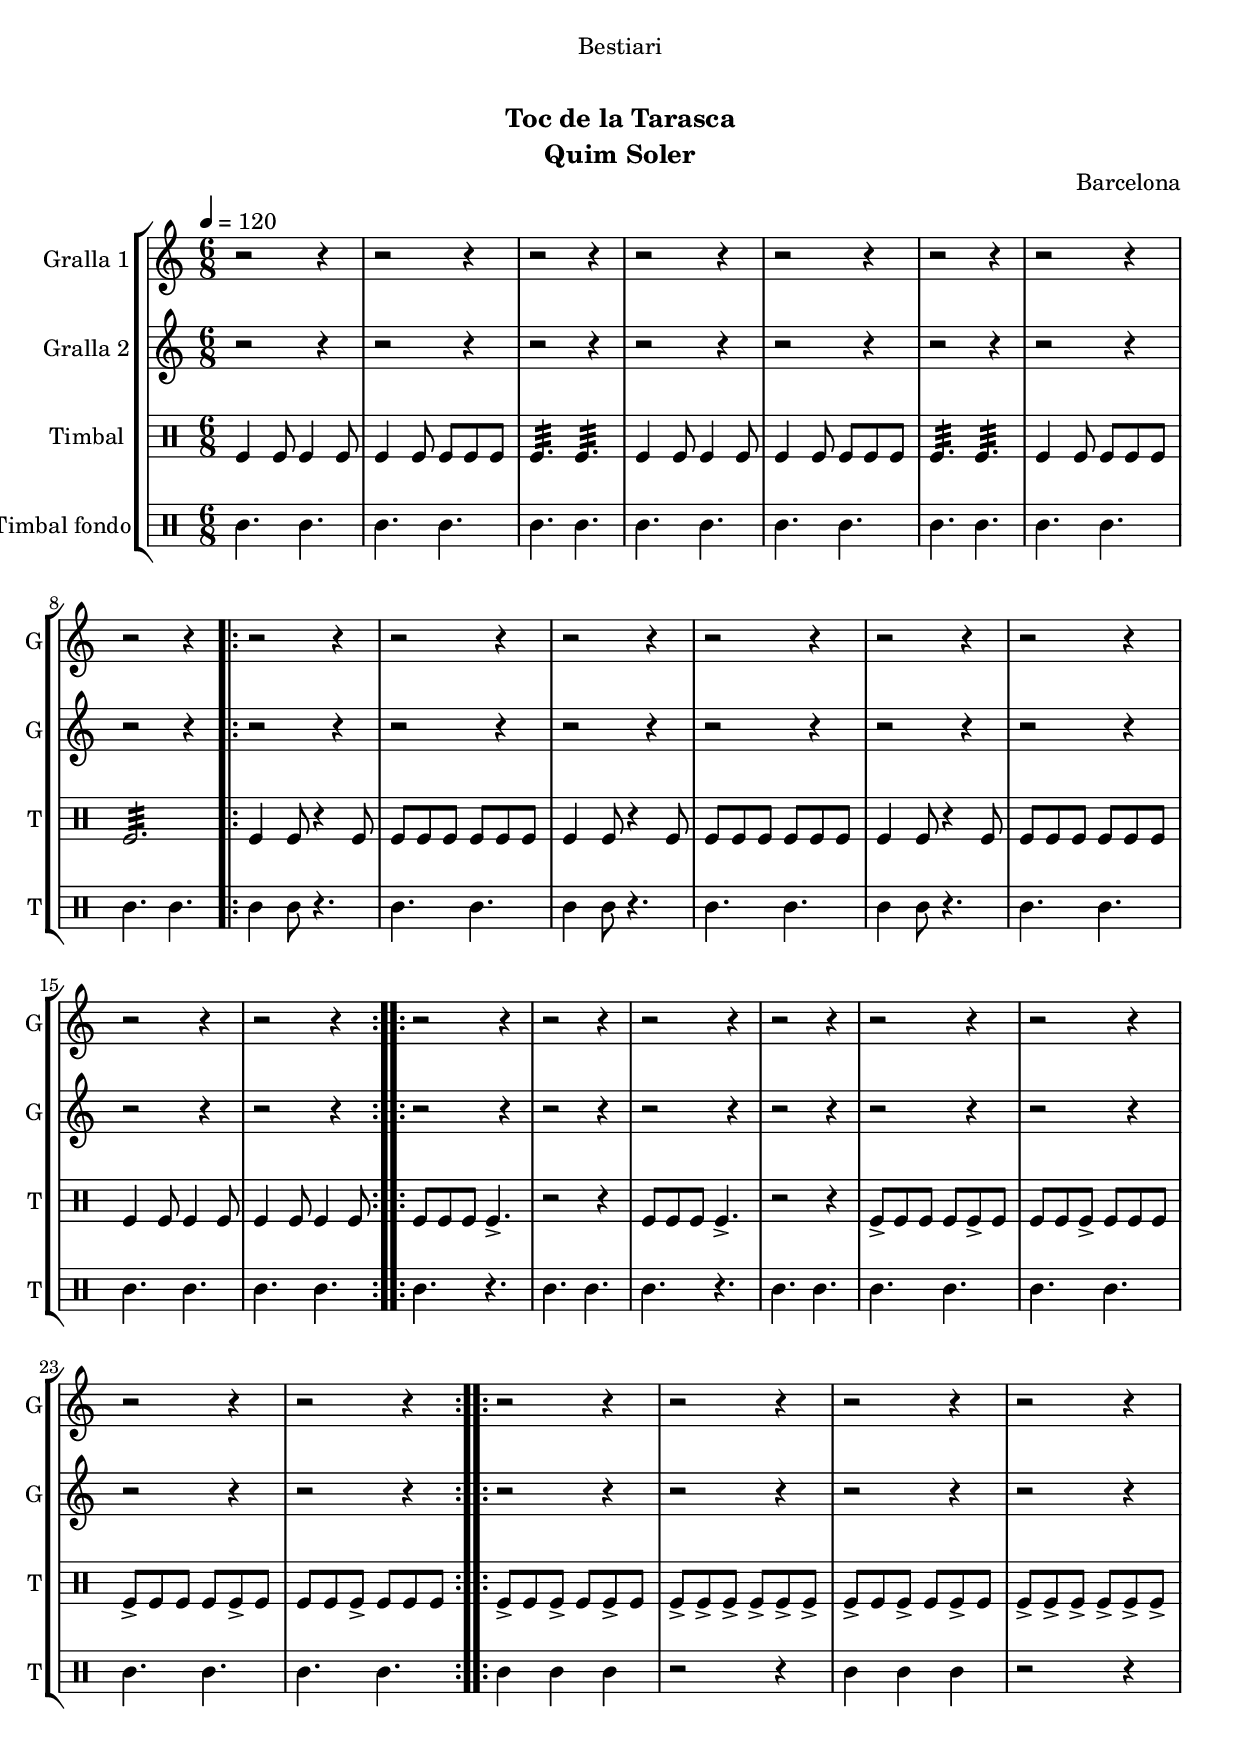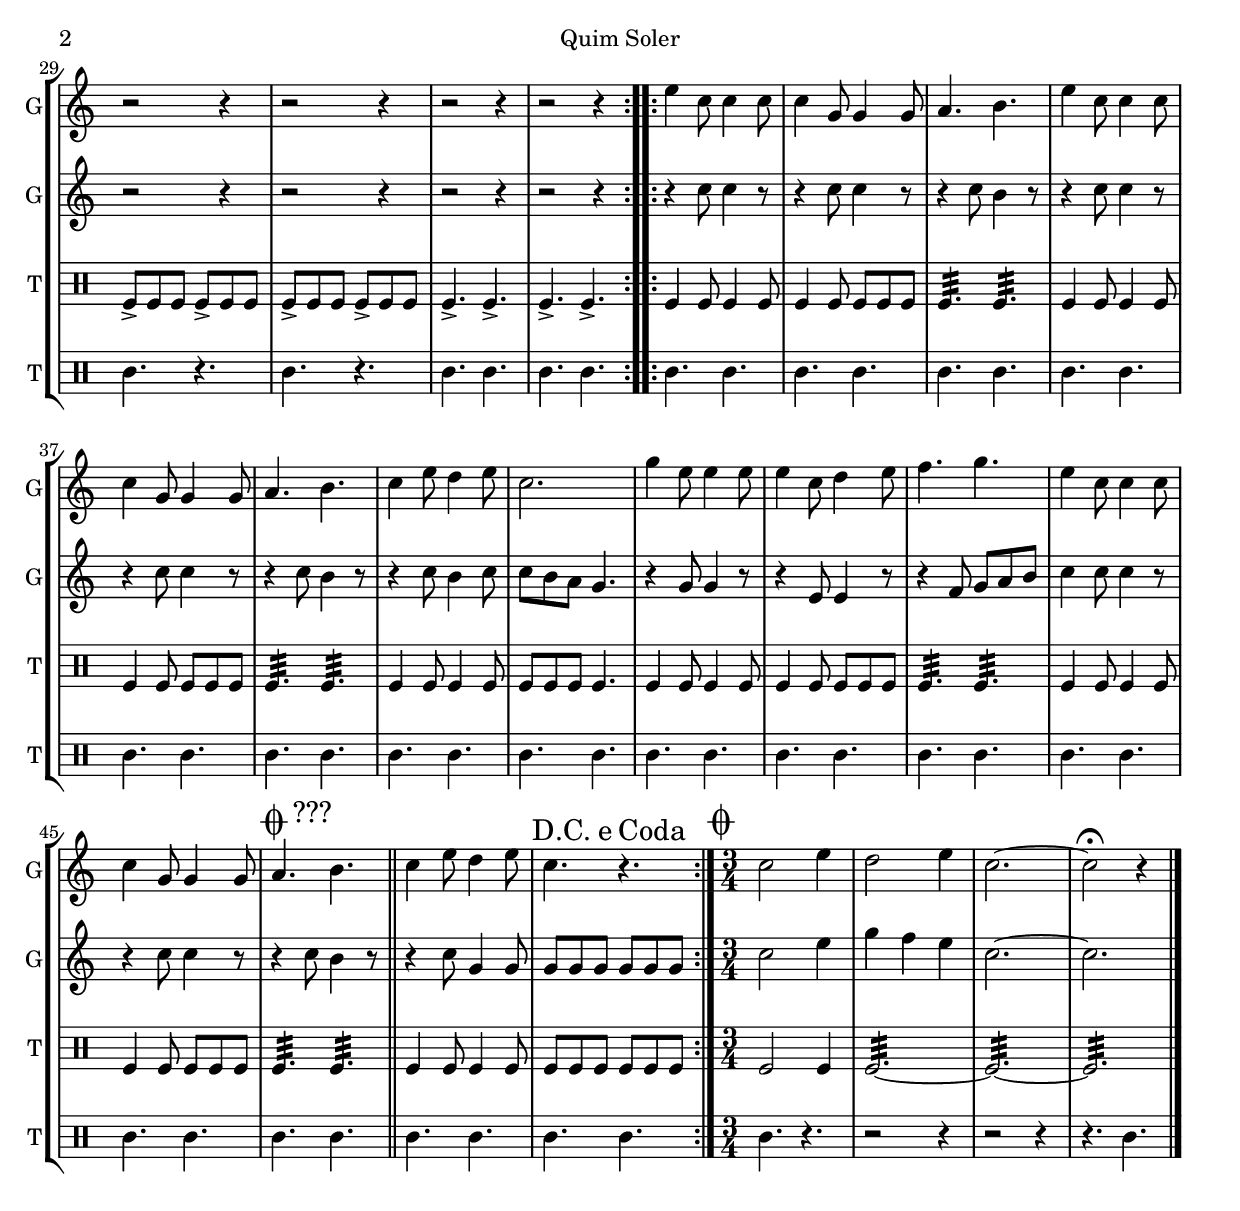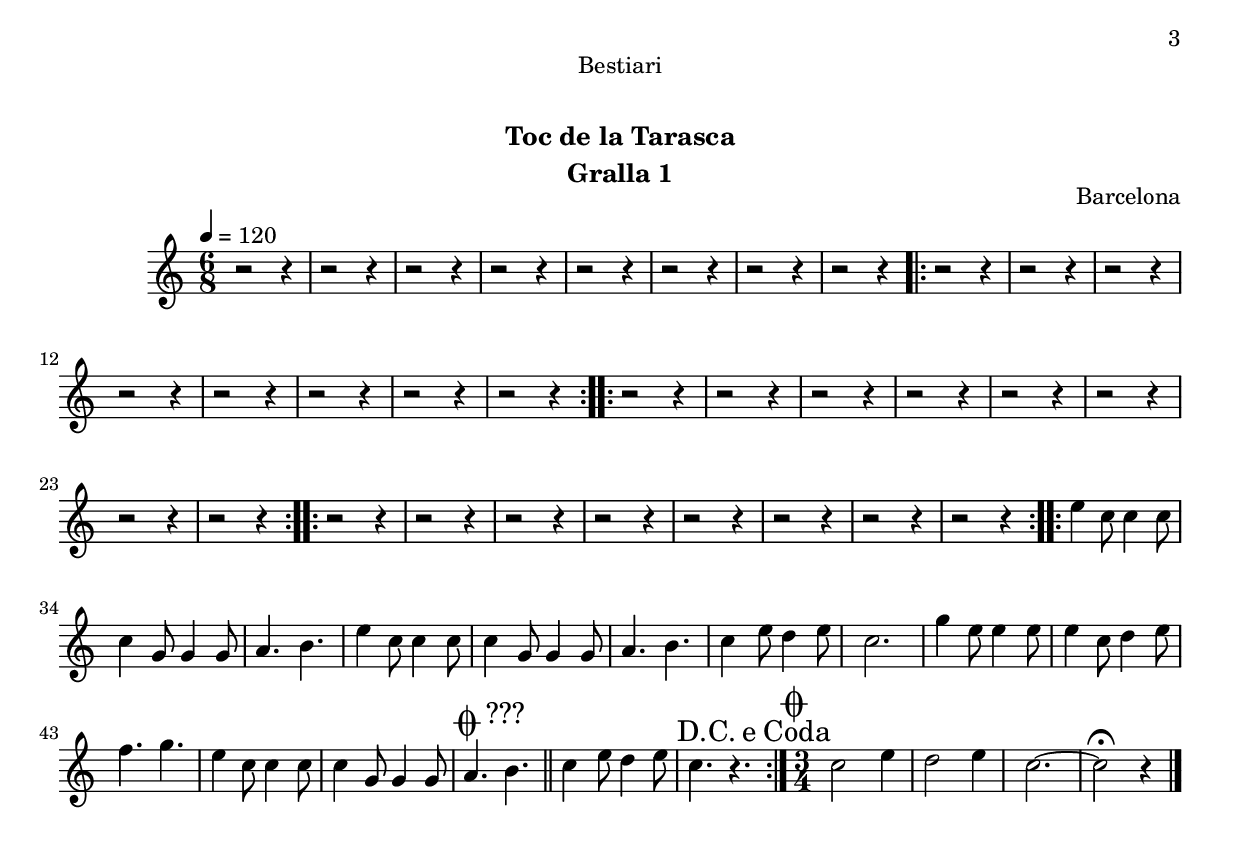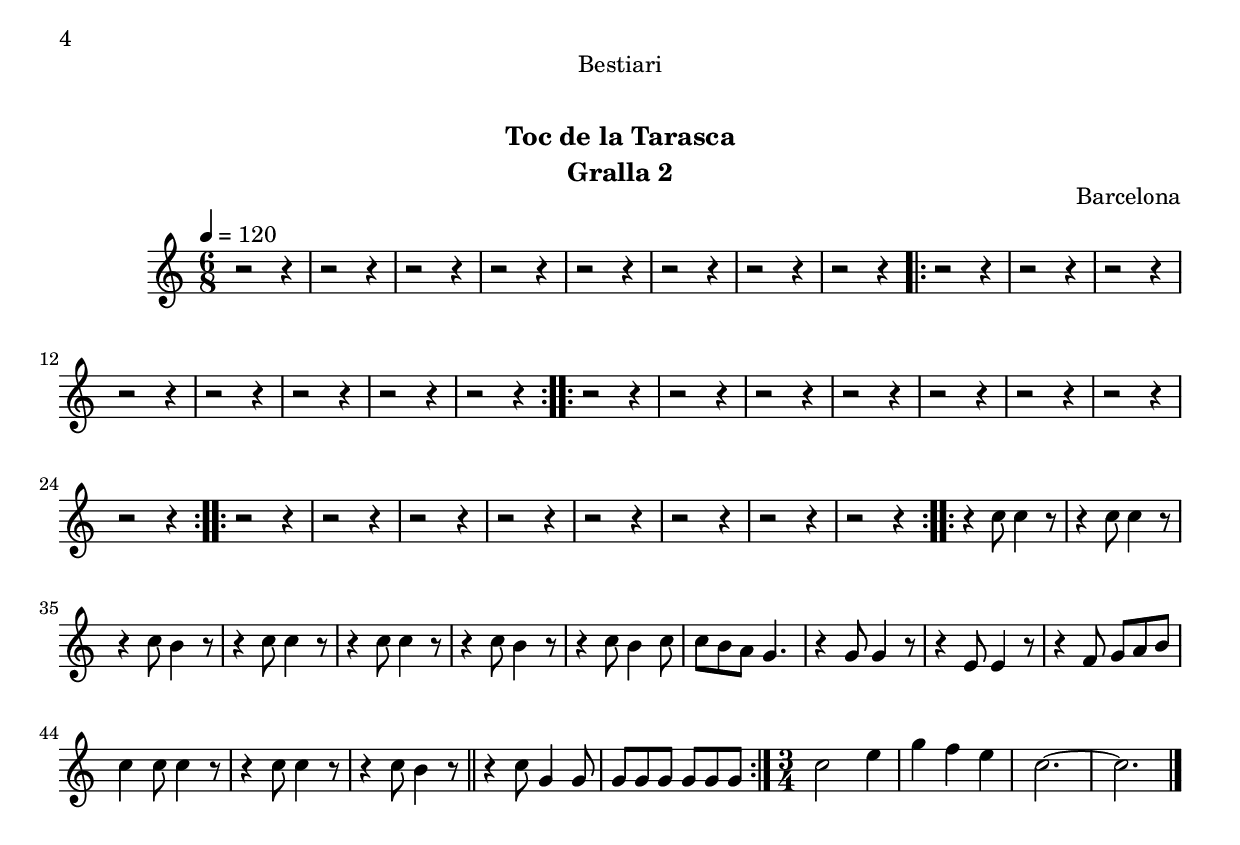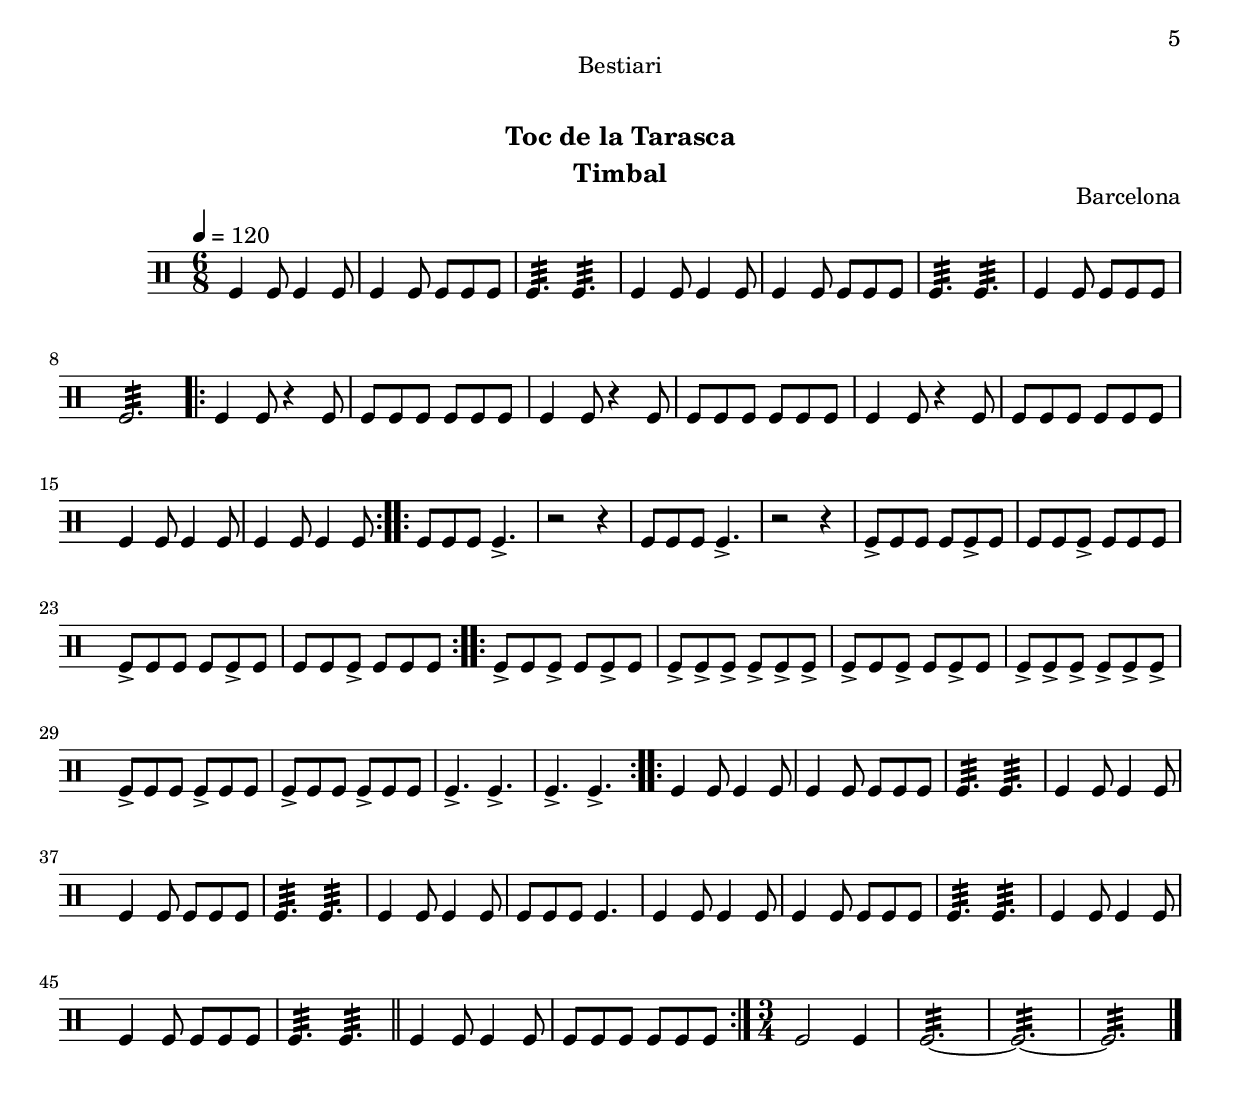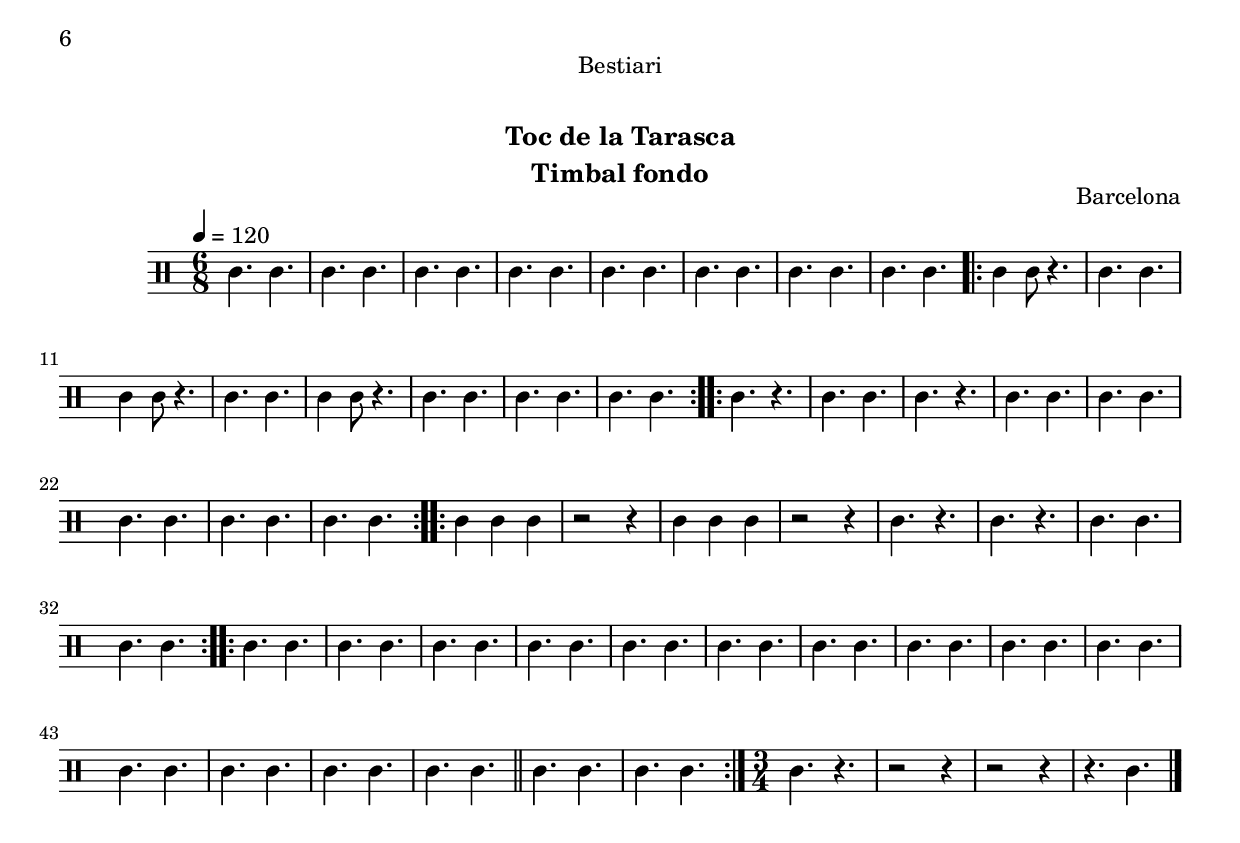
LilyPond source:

\version "2.22.1"

\header {
  dedication="Bestiari"
  title="         "
  subtitle="Toc de la Tarasca"
  subsubtitle=""
  poet=""
  meter=""
  piece=""
  composer=""
  arranger=""
  opus="Barcelona"
  instrument="Quim Soler"
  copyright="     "
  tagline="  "
}

liniaroAa =
\relative e''
{
  \tempo 4=120
  \clef treble
  \key c \major
  \time 6/8
  r2 r4  |
  r2 r4  |
  r2 r4  |
  r2 r4  |
  %05
  r2 r4  |
  r2 r4  |
  r2 r4  |
  r2 r4  |
  \repeat volta 2 { r2 r4  |
  %10
  r2 r4  |
  r2 r4  |
  r2 r4  |
  r2 r4  |
  r2 r4  |
  %15
  r2 r4  |
  r2 r4  | }
  \repeat volta 2 { r2 r4  |
  r2 r4  |
  r2 r4  |
  %20
  r2 r4  |
  r2 r4  |
  r2 r4  |
  r2 r4  |
  r2 r4  | }
  %25
  \repeat volta 2 { r2 r4  |
  r2 r4  |
  r2 r4  |
  r2 r4  |
  r2 r4  |
  %30
  r2 r4  |
  r2 r4  |
  r2 r4  | }
  \repeat volta 2 { e4 c8 c4 c8  |
  c4 g8 g4 g8  |
  %35
  a4. b  |
  e4 c8 c4 c8  |
  c4 g8 g4 g8  |
  a4. b  |
  c4 e8 d4 e8  |
  %40
  c2.  |
  g'4 e8 e4 e8  |
  e4 c8 d4 e8  |
  f4. g  |
  e4 c8 c4 c8  |
  %45
  c4 g8 g4 g8  |
  \mark \markup {\musicglyph #"scripts.coda" ???} a4. b  \bar "||"
  c4 e8 d4 e8  |
  \mark \markup {D.C. e Coda} c4. r  | }
  \time 3/4   \mark \markup {\musicglyph #"scripts.coda"} c2 e4  |
  %50
  d2 e4  |
  c2. ~  |
  c2\fermata r4  \bar "|."
}

liniaroAb =
\relative c''
{
  \tempo 4=120
  \clef treble
  \key c \major
  \time 6/8
  r2 r4  |
  r2 r4  |
  r2 r4  |
  r2 r4  |
  %05
  r2 r4  |
  r2 r4  |
  r2 r4  |
  r2 r4  |
  \repeat volta 2 { r2 r4  |
  %10
  r2 r4  |
  r2 r4  |
  r2 r4  |
  r2 r4  |
  r2 r4  |
  %15
  r2 r4  |
  r2 r4  | }
  \repeat volta 2 { r2 r4  |
  r2 r4  |
  r2 r4  |
  %20
  r2 r4  |
  r2 r4  |
  r2 r4  |
  r2 r4  |
  r2 r4  | }
  %25
  \repeat volta 2 { r2 r4  |
  r2 r4  |
  r2 r4  |
  r2 r4  |
  r2 r4  |
  %30
  r2 r4  |
  r2 r4  |
  r2 r4  | }
  \repeat volta 2 { r4 c8 c4 r8  |
  r4 c8 c4 r8  |
  %35
  r4 c8 b4 r8  |
  r4 c8 c4 r8  |
  r4 c8 c4 r8  |
  r4 c8 b4 r8  |
  r4 c8 b4 c8  |
  %40
  c8 b a g4.  |
  r4 g8 g4 r8  |
  r4 e8 e4 r8  |
  r4 f8 g a b  |
  c4 c8 c4 r8  |
  %45
  r4 c8 c4 r8  |
  r4 c8 b4 r8  \bar "||"
  r4 c8 g4 g8  |
  g8 g g g g g  | }
  \time 3/4   c2 e4  |
  %50
  g4 f e  |
  c2. ~  |
  c2.  \bar "|."
}

liniaroAc =
\drummode
{
  \tempo 4=120
  \time 6/8
  tomfl4 tomfl8 tomfl4 tomfl8  |
  tomfl4 tomfl8 tomfl tomfl tomfl  |
  tomfl4.:32 tomfl:32  |
  tomfl4 tomfl8 tomfl4 tomfl8  |
  %05
  tomfl4 tomfl8 tomfl tomfl tomfl  |
  tomfl4.:32 tomfl:32  |
  tomfl4 tomfl8 tomfl tomfl tomfl  |
  tomfl2.:32  |
  \repeat volta 2 { tomfl4 tomfl8 r4 tomfl8  |
  %10
  tomfl8 tomfl tomfl tomfl tomfl tomfl  |
  tomfl4 tomfl8 r4 tomfl8  |
  tomfl8 tomfl tomfl tomfl tomfl tomfl  |
  tomfl4 tomfl8 r4 tomfl8  |
  tomfl8 tomfl tomfl tomfl tomfl tomfl  |
  %15
  tomfl4 tomfl8 tomfl4 tomfl8  |
  tomfl4 tomfl8 tomfl4 tomfl8  | }
  \repeat volta 2 { tomfl8 tomfl tomfl tomfl4.->  |
  r2 r4  |
  tomfl8 tomfl tomfl tomfl4.->  |
  %20
  r2 r4  |
  tomfl8-> tomfl tomfl tomfl tomfl-> tomfl  |
  tomfl8 tomfl tomfl-> tomfl tomfl tomfl  |
  tomfl8-> tomfl tomfl tomfl tomfl-> tomfl  |
  tomfl8 tomfl tomfl-> tomfl tomfl tomfl  | }
  %25
  \repeat volta 2 { tomfl8-> tomfl tomfl-> tomfl tomfl-> tomfl  |
  tomfl8-> tomfl-> tomfl-> tomfl-> tomfl-> tomfl->  |
  tomfl8-> tomfl tomfl-> tomfl tomfl-> tomfl  |
  tomfl8-> tomfl-> tomfl-> tomfl-> tomfl-> tomfl->  |
  tomfl8-> tomfl tomfl tomfl-> tomfl tomfl  |
  %30
  tomfl8-> tomfl tomfl tomfl-> tomfl tomfl  |
  tomfl4.-> tomfl->  |
  tomfl4.-> tomfl->  | }
  \repeat volta 2 { tomfl4 tomfl8 tomfl4 tomfl8  |
  tomfl4 tomfl8 tomfl tomfl tomfl  |
  %35
  tomfl4.:32 tomfl:32  |
  tomfl4 tomfl8 tomfl4 tomfl8  |
  tomfl4 tomfl8 tomfl tomfl tomfl  |
  tomfl4.:32 tomfl:32  |
  tomfl4 tomfl8 tomfl4 tomfl8  |
  %40
  tomfl8 tomfl tomfl tomfl4.  |
  tomfl4 tomfl8 tomfl4 tomfl8  |
  tomfl4 tomfl8 tomfl tomfl tomfl  |
  tomfl4.:32 tomfl:32  |
  tomfl4 tomfl8 tomfl4 tomfl8  |
  %45
  tomfl4 tomfl8 tomfl tomfl tomfl  |
  tomfl4.:32 tomfl:32  \bar "||"
  tomfl4 tomfl8 tomfl4 tomfl8  |
  tomfl8 tomfl tomfl tomfl tomfl tomfl  | }
  \time 3/4   tomfl2 tomfl4  |
  %50
  tomfl2.:32 ~  |
  tomfl2.:32 ~  |
  tomfl2.:32  \bar "|."
}

liniaroAd =
\drummode
{
  \tempo 4=120
  \time 6/8
  tomml4. tomml  |
  tomml4. tomml  |
  tomml4. tomml  |
  tomml4. tomml  |
  %05
  tomml4. tomml  |
  tomml4. tomml  |
  tomml4. tomml  |
  tomml4. tomml  |
  \repeat volta 2 { tomml4 tomml8 r4.  |
  %10
  tomml4. tomml  |
  tomml4 tomml8 r4.  |
  tomml4. tomml  |
  tomml4 tomml8 r4.  |
  tomml4. tomml  |
  %15
  tomml4. tomml  |
  tomml4. tomml  | }
  \repeat volta 2 { tomml4. r  |
  tomml4. tomml  |
  tomml4. r  |
  %20
  tomml4. tomml  |
  tomml4. tomml  |
  tomml4. tomml  |
  tomml4. tomml  |
  tomml4. tomml  | }
  %25
  \repeat volta 2 { tomml4 tomml tomml  |
  r2 r4  |
  tomml4 tomml tomml  |
  r2 r4  |
  tomml4. r  |
  %30
  tomml4. r  |
  tomml4. tomml  |
  tomml4. tomml  | }
  \repeat volta 2 { tomml4. tomml  |
  tomml4. tomml  |
  %35
  tomml4. tomml  |
  tomml4. tomml  |
  tomml4. tomml  |
  tomml4. tomml  |
  tomml4. tomml  |
  %40
  tomml4. tomml  |
  tomml4. tomml  |
  tomml4. tomml  |
  tomml4. tomml  |
  tomml4. tomml  |
  %45
  tomml4. tomml  |
  tomml4. tomml  \bar "||"
  tomml4. tomml  |
  tomml4. tomml  | }
  \time 3/4   tomml4. r  |
  %50
  r2 r4  |
  r2 r4  |
  r4. tomml  \bar "|."
}

\bookpart {
  \score {
    \new StaffGroup {
      \override Score.RehearsalMark #'self-alignment-X = #LEFT
      <<
        \new Staff \with {instrumentName = #"Gralla 1" shortInstrumentName = #"G"} \liniaroAa
        \new Staff \with {instrumentName = #"Gralla 2" shortInstrumentName = #"G"} \liniaroAb
        \new DrumStaff \with {instrumentName = #"Timbal" shortInstrumentName = #"T"} \liniaroAc
        \new DrumStaff \with {instrumentName = #"Timbal fondo" shortInstrumentName = #"T"} \liniaroAd
      >>
    }
    \layout {}
  }
  \score { \unfoldRepeats
    \new StaffGroup {
      \override Score.RehearsalMark #'self-alignment-X = #LEFT
      <<
        \new Staff \with {instrumentName = #"Gralla 1" shortInstrumentName = #"G"} \liniaroAa
        \new Staff \with {instrumentName = #"Gralla 2" shortInstrumentName = #"G"} \liniaroAb
        \new DrumStaff \with {instrumentName = #"Timbal" shortInstrumentName = #"T"} \liniaroAc
        \new DrumStaff \with {instrumentName = #"Timbal fondo" shortInstrumentName = #"T"} \liniaroAd
      >>
    }
    \midi {
      \set Staff.midiInstrument = "oboe"
      \set DrumStaff.midiInstrument = "drums"
    }
  }
}

\bookpart {
  \header {instrument="Gralla 1"}
  \score {
    \new StaffGroup {
      \override Score.RehearsalMark #'self-alignment-X = #LEFT
      <<
        \new Staff \liniaroAa
      >>
    }
    \layout {}
  }
  \score { \unfoldRepeats
    \new StaffGroup {
      \override Score.RehearsalMark #'self-alignment-X = #LEFT
      <<
        \new Staff \liniaroAa
      >>
    }
    \midi {
      \set Staff.midiInstrument = "oboe"
      \set DrumStaff.midiInstrument = "drums"
    }
  }
}

\bookpart {
  \header {instrument="Gralla 2"}
  \score {
    \new StaffGroup {
      \override Score.RehearsalMark #'self-alignment-X = #LEFT
      <<
        \new Staff \liniaroAb
      >>
    }
    \layout {}
  }
  \score { \unfoldRepeats
    \new StaffGroup {
      \override Score.RehearsalMark #'self-alignment-X = #LEFT
      <<
        \new Staff \liniaroAb
      >>
    }
    \midi {
      \set Staff.midiInstrument = "oboe"
      \set DrumStaff.midiInstrument = "drums"
    }
  }
}

\bookpart {
  \header {instrument="Timbal"}
  \score {
    \new StaffGroup {
      \override Score.RehearsalMark #'self-alignment-X = #LEFT
      <<
        \new DrumStaff \liniaroAc
      >>
    }
    \layout {}
  }
  \score { \unfoldRepeats
    \new StaffGroup {
      \override Score.RehearsalMark #'self-alignment-X = #LEFT
      <<
        \new DrumStaff \liniaroAc
      >>
    }
    \midi {
      \set Staff.midiInstrument = "oboe"
      \set DrumStaff.midiInstrument = "drums"
    }
  }
}

\bookpart {
  \header {instrument="Timbal fondo"}
  \score {
    \new StaffGroup {
      \override Score.RehearsalMark #'self-alignment-X = #LEFT
      <<
        \new DrumStaff \liniaroAd
      >>
    }
    \layout {}
  }
  \score { \unfoldRepeats
    \new StaffGroup {
      \override Score.RehearsalMark #'self-alignment-X = #LEFT
      <<
        \new DrumStaff \liniaroAd
      >>
    }
    \midi {
      \set Staff.midiInstrument = "oboe"
      \set DrumStaff.midiInstrument = "drums"
    }
  }
}

